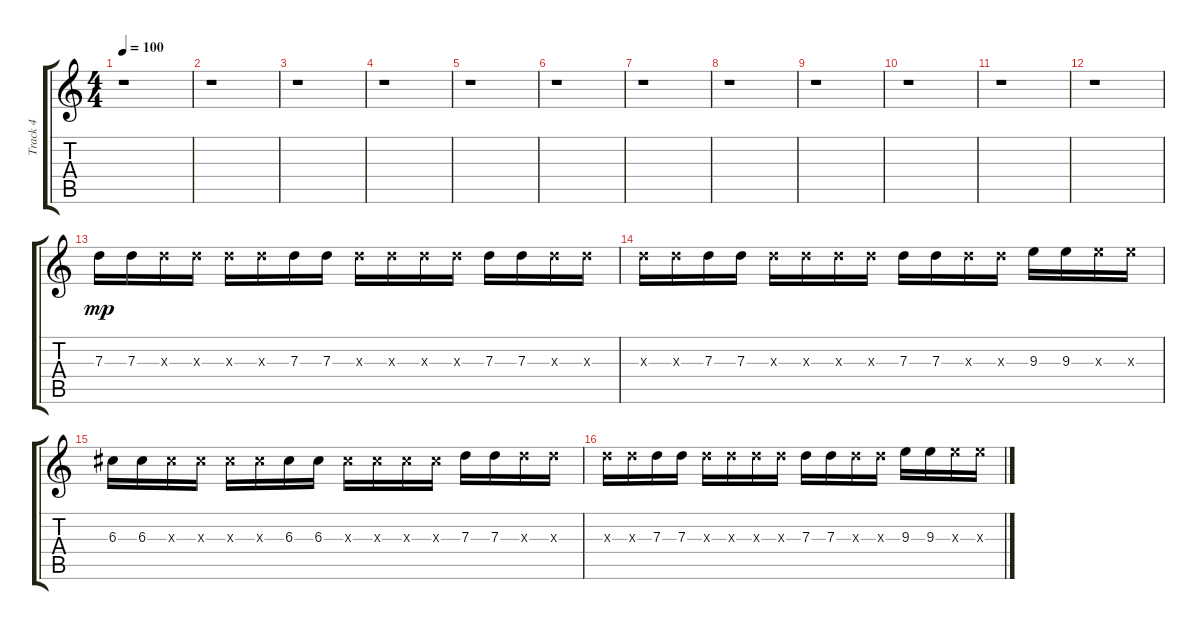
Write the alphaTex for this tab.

\track ("Track 4" "Track 4") {instrument electricguitarjazz}
\staff {score tabs}
\tuning (E4 B3 G3 D3 A2 D2) {hide}
\ts (4 4)
\tempo 100
\clef g2
\ks c
r.1{dy mp} |
r.1 |
r.1 |
r.1 |
r.1 |
r.1 |
r.1 |
r.1 |
r.1 |
r.1 |
r.1 |
r.1 |
7.3.16 7.3.16 7.3{x}.16 7.3{x}.16 7.3{x}.16 7.3{x}.16 7.3.16 7.3.16 7.3{x}.16 7.3{x}.16 7.3{x}.16 7.3{x}.16 7.3.16 7.3.16 7.3{x}.16 7.3{x}.16 |
7.3{x}.16 7.3{x}.16 7.3.16 7.3.16 7.3{x}.16 7.3{x}.16 7.3{x}.16 7.3{x}.16 7.3.16 7.3.16 7.3{x}.16 7.3{x}.16 9.3.16 9.3.16 9.3{x}.16 9.3{x}.16 |
6.3.16 6.3.16 6.3{x}.16 6.3{x}.16 6.3{x}.16 6.3{x}.16 6.3.16 6.3.16 6.3{x}.16 6.3{x}.16 6.3{x}.16 6.3{x}.16 7.3.16 7.3.16 7.3{x}.16 7.3{x}.16 |
7.3{x}.16 7.3{x}.16 7.3.16 7.3.16 7.3{x}.16 7.3{x}.16 7.3{x}.16 7.3{x}.16 7.3.16 7.3.16 7.3{x}.16 7.3{x}.16 9.3.16 9.3.16 9.3{x}.16 9.3{x}.16
